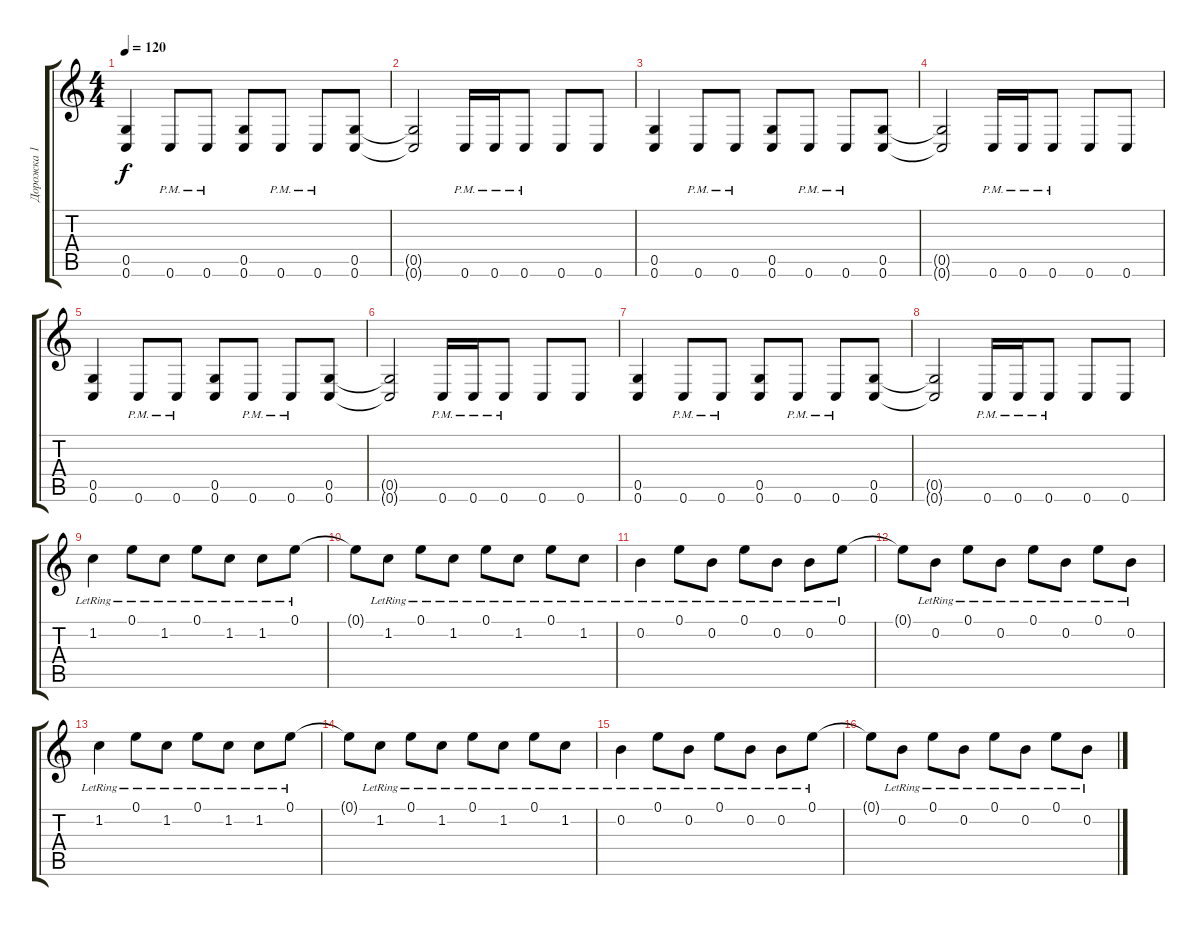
\track ("Дорожка 1" "Дорожка 1") {instrument distortionguitar}
\staff {score tabs}
\tuning (E4 B3 G3 D3 G2 C2) {hide}
\ts (4 4)
\tempo 120
\clef g2
\ks c
(0.5 0.6).4{dy f} 0.6{pm}.8 0.6{pm}.8 (0.5 0.6).8 0.6{pm}.8 0.6{pm}.8 (0.5 0.6).8 |
(0.5{t} 0.6{t}).2 0.6{pm}.16 0.6{pm}.16 0.6{pm}.8 0.6.8 0.6.8 |
(0.5 0.6).4 0.6{pm}.8 0.6{pm}.8 (0.5 0.6).8 0.6{pm}.8 0.6{pm}.8 (0.5 0.6).8 |
(0.5{t} 0.6{t}).2 0.6{pm}.16 0.6{pm}.16 0.6{pm}.8 0.6.8 0.6.8 |
(0.5 0.6).4 0.6{pm}.8 0.6{pm}.8 (0.5 0.6).8 0.6{pm}.8 0.6{pm}.8 (0.5 0.6).8 |
(0.5{t} 0.6{t}).2 0.6{pm}.16 0.6{pm}.16 0.6{pm}.8 0.6.8 0.6.8 |
(0.5 0.6).4 0.6{pm}.8 0.6{pm}.8 (0.5 0.6).8 0.6{pm}.8 0.6{pm}.8 (0.5 0.6).8 |
(0.5{t} 0.6{t}).2 0.6{pm}.16 0.6{pm}.16 0.6{pm}.8 0.6.8 0.6.8 |
1.2{lr}.4 0.1{lr}.8 1.2{lr}.8 0.1{lr}.8 1.2{lr}.8 1.2{lr}.8 0.1{lr}.8 |
0.1{t}.8 1.2{lr}.8 0.1{lr}.8 1.2{lr}.8 0.1{lr}.8 1.2{lr}.8 0.1{lr}.8 1.2{lr}.8 |
0.2{lr}.4 0.1{lr}.8 0.2{lr}.8 0.1{lr}.8 0.2{lr}.8 0.2{lr}.8 0.1{lr}.8 |
0.1{t}.8 0.2{lr}.8{volume 0} 0.1{lr}.8 0.2{lr}.8 0.1{lr}.8 0.2{lr}.8 0.1{lr}.8 0.2{lr}.8 |
1.2{lr}.4 0.1{lr}.8 1.2{lr}.8 0.1{lr}.8 1.2{lr}.8 1.2{lr}.8 0.1{lr}.8 |
0.1{t}.8 1.2{lr}.8 0.1{lr}.8 1.2{lr}.8 0.1{lr}.8 1.2{lr}.8 0.1{lr}.8 1.2{lr}.8 |
0.2{lr}.4 0.1{lr}.8 0.2{lr}.8 0.1{lr}.8 0.2{lr}.8 0.2{lr}.8 0.1{lr}.8 |
0.1{t}.8 0.2{lr}.8 0.1{lr}.8 0.2{lr}.8 0.1{lr}.8 0.2{lr}.8 0.1{lr}.8 0.2{lr}.8
